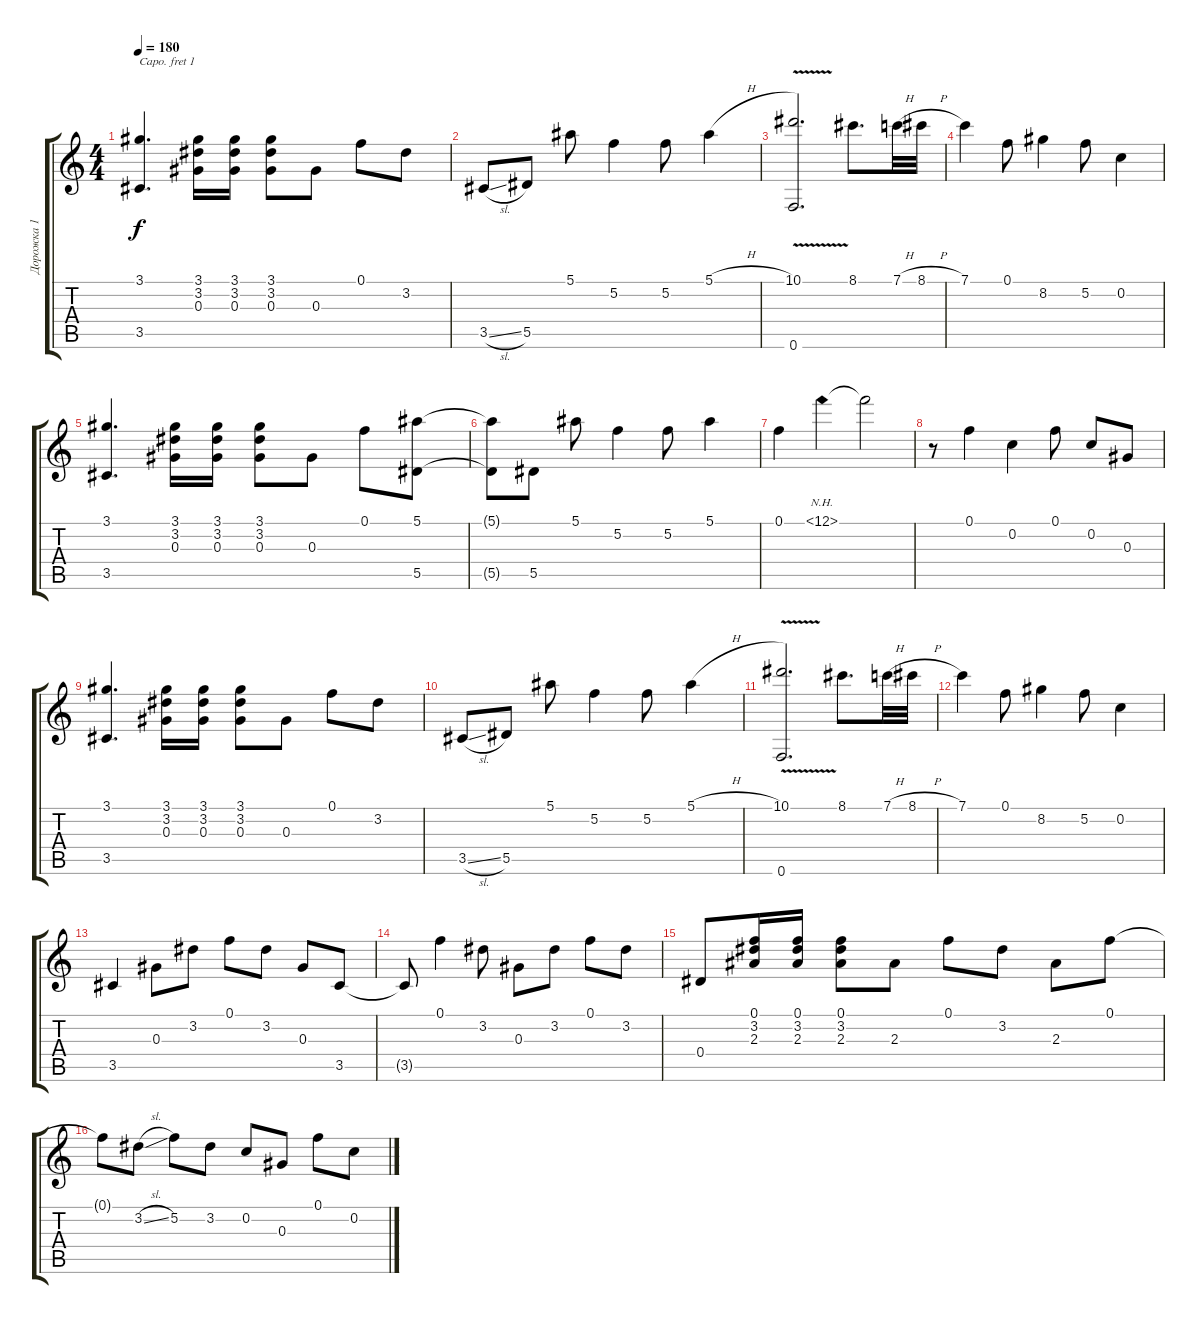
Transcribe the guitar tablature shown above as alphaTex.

\track ("Дорожка 1" "Дорожка 1") {instrument acousticguitarsteel}
\staff {score tabs}
\capo 1
\tuning (E4 B3 G3 D3 A2 E2) {hide}
\ts (4 4)
\tempo 180
\clef g2
\ks c
(3.1 3.5).4{d dy f} (3.1 3.2 0.3).16 (3.1 3.2 0.3).16 (3.1 3.2 0.3).8 0.3.8 0.1.8 3.2.8 |
3.5{sl}.8 5.5.8 5.1.8 5.2.4 5.2.8 5.1{h}.4 |
(10.1{v} 0.6).2{d} 8.1.8{d} 7.1{h}.32 8.1{h}.32 |
7.1.4 0.1.8 8.2.4 5.2.8 0.2.4 |
(3.1 3.5).4{d} (3.1 3.2 0.3).16 (3.1 3.2 0.3).16 (3.1 3.2 0.3).8 0.3.8 0.1.8 (5.1 5.5).8 |
(5.1{t} 5.5{t}).8 5.5.8 5.1.8 5.2.4 5.2.8 5.1.4 |
0.1.4 12.1{nh}.4 12.1{t}.2 |
r.8 0.1.4 0.2.4 0.1.8 0.2.8 0.3.8 |
(3.1 3.5).4{d} (3.1 3.2 0.3).16 (3.1 3.2 0.3).16 (3.1 3.2 0.3).8 0.3.8 0.1.8 3.2.8 |
3.5{sl}.8 5.5.8 5.1.8 5.2.4 5.2.8 5.1{h}.4 |
(10.1{v} 0.6).2{d} 8.1.8{d} 7.1{h}.32 8.1{h}.32 |
7.1.4 0.1.8 8.2.4 5.2.8 0.2.4 |
3.5.4 0.3.8 3.2.8 0.1.8 3.2.8 0.3.8 3.5.8 |
3.5{t}.8 0.1.4 3.2.8 0.3.8 3.2.8 0.1.8 3.2.8 |
0.4.8 (0.1 3.2 2.3).16 (0.1 3.2 2.3).16 (0.1 3.2 2.3).8 2.3.8 0.1.8 3.2.8 2.3.8 0.1.8 |
0.1{t}.8 3.2{sl}.8 5.2.8 3.2.8 0.2.8 0.3.8 0.1.8 0.2.8
